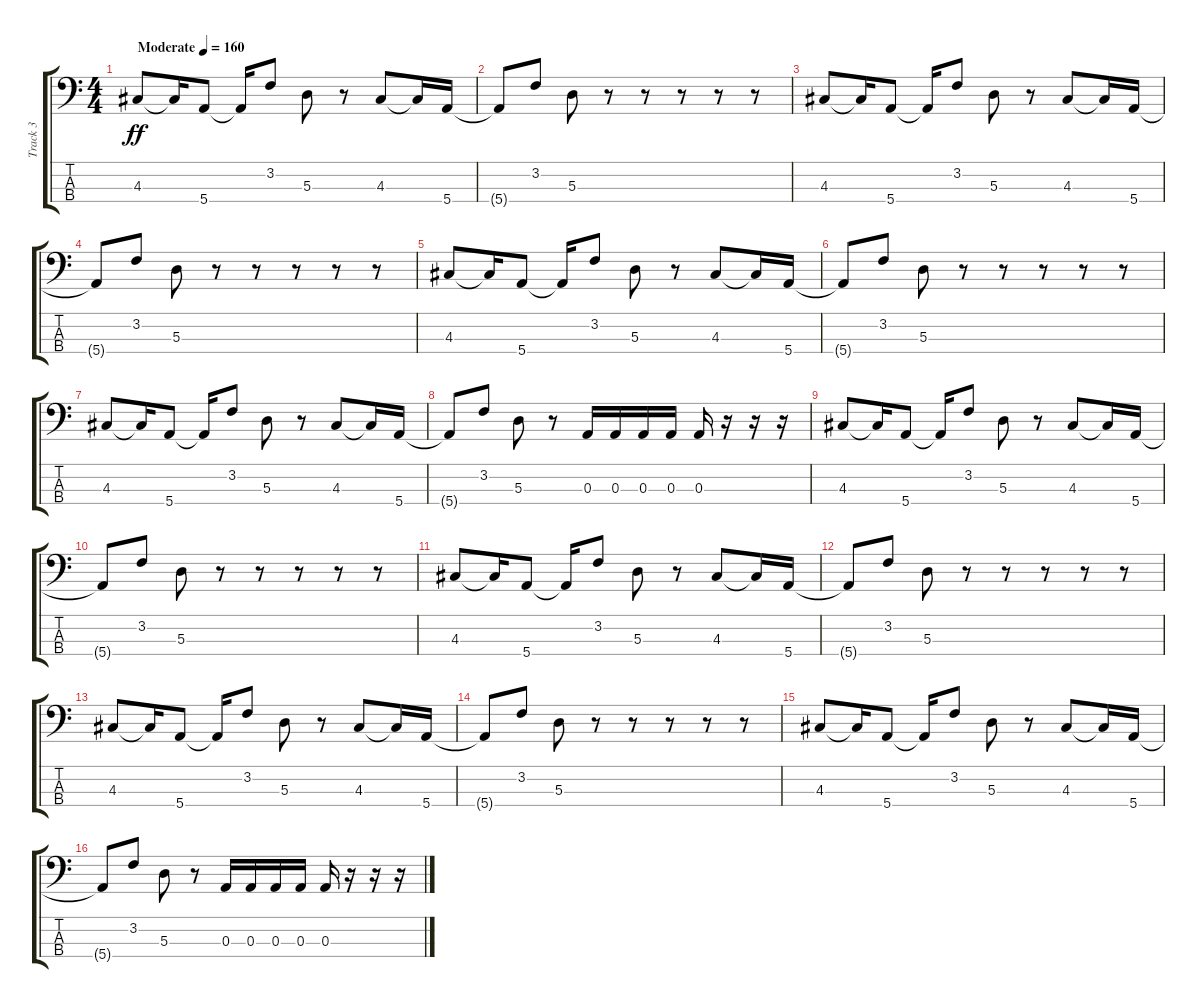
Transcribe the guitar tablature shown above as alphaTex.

\track ("Track 3" "Track 3") {instrument electricbasspick}
\staff {score tabs}
\tuning (G2 D2 A1 E1) {hide}
\ts (4 4)
\tempo (160 "Moderate")
\clef f4
\ks c
4.3.8{dy ff instrument electricbasspick} 4.3{t}.16 5.4.8 5.4{t}.16 3.2.8 5.3.8 r.8 4.3.8 4.3{t}.16 5.4.16 |
5.4{t}.8 3.2.8 5.3.8 r.8 r.8 r.8 r.8 r.8 |
4.3.8 4.3{t}.16 5.4.8 5.4{t}.16 3.2.8 5.3.8 r.8 4.3.8 4.3{t}.16 5.4.16 |
5.4{t}.8 3.2.8 5.3.8 r.8 r.8 r.8 r.8 r.8 |
4.3.8 4.3{t}.16 5.4.8 5.4{t}.16 3.2.8 5.3.8 r.8 4.3.8 4.3{t}.16 5.4.16 |
5.4{t}.8 3.2.8 5.3.8 r.8 r.8 r.8 r.8 r.8 |
4.3.8 4.3{t}.16 5.4.8 5.4{t}.16 3.2.8 5.3.8 r.8 4.3.8 4.3{t}.16 5.4.16 |
5.4{t}.8 3.2.8 5.3.8 r.8 0.3.16 0.3.16 0.3.16 0.3.16 0.3.16 r.16 r.16 r.16 |
4.3.8 4.3{t}.16 5.4.8 5.4{t}.16 3.2.8 5.3.8 r.8 4.3.8 4.3{t}.16 5.4.16 |
5.4{t}.8 3.2.8 5.3.8 r.8 r.8 r.8 r.8 r.8 |
4.3.8 4.3{t}.16 5.4.8 5.4{t}.16 3.2.8 5.3.8 r.8 4.3.8 4.3{t}.16 5.4.16 |
5.4{t}.8 3.2.8 5.3.8 r.8 r.8 r.8 r.8 r.8 |
4.3.8 4.3{t}.16 5.4.8 5.4{t}.16 3.2.8 5.3.8 r.8 4.3.8 4.3{t}.16 5.4.16 |
5.4{t}.8 3.2.8 5.3.8 r.8 r.8 r.8 r.8 r.8 |
4.3.8 4.3{t}.16 5.4.8 5.4{t}.16 3.2.8 5.3.8 r.8 4.3.8 4.3{t}.16 5.4.16 |
5.4{t}.8 3.2.8 5.3.8 r.8 0.3.16 0.3.16 0.3.16 0.3.16 0.3.16 r.16 r.16 r.16
